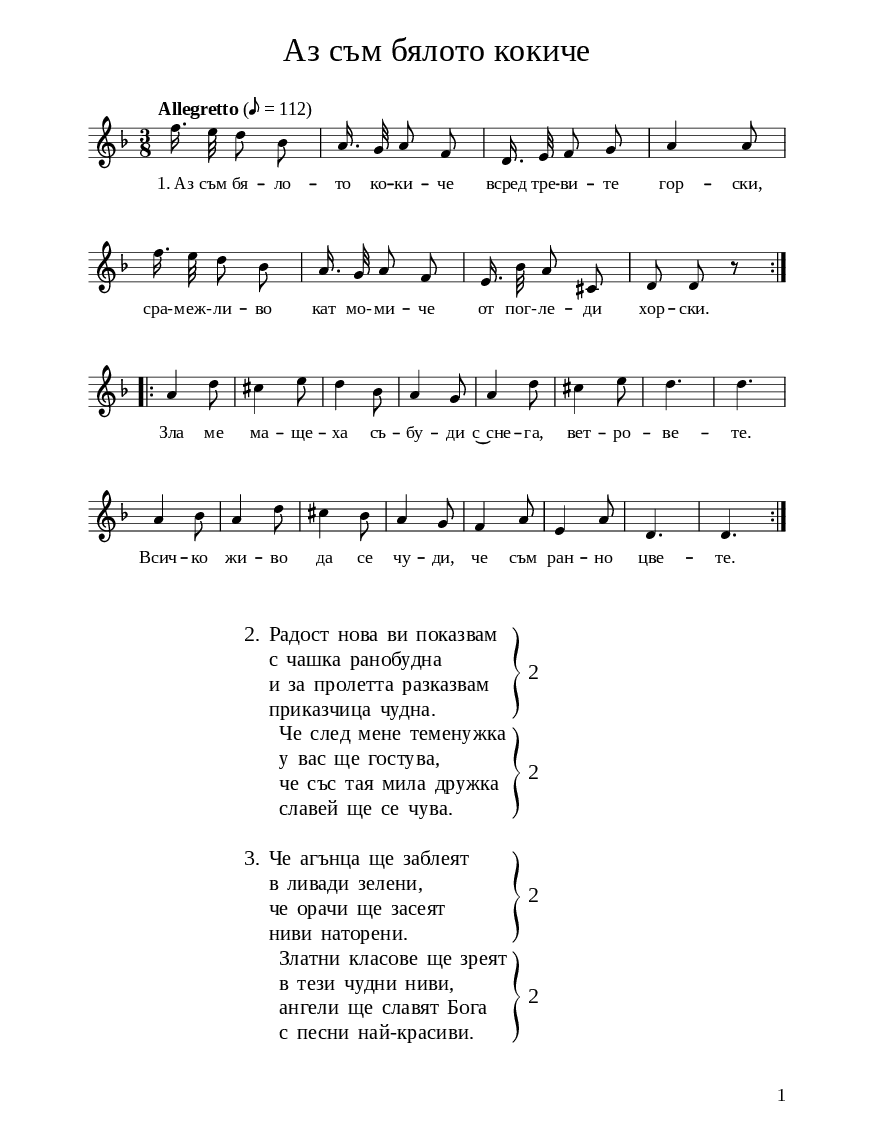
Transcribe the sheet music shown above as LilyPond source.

  \version "2.24.3"

% include paper part and global functions
\include "include/globals.ily"

"rightBraces047" = \markup {
  \column {
    % repeat braces
    \translate #'(0 . -3.1 )
    \right-brace #44

    \translate #'(0 . -5.2 )
    \right-brace #44

    \translate #'(0 . -7.6 )
    \right-brace #44

    \translate #'(0 . -5.2 )
    \right-brace #44

  }
  \column {
    % repeat numbers
    \translate #'(0 . -3.7 )
    2

    \translate #'(0 . -9.3 )
    2

    \translate #'(0 . -11.9 )
    2

    \translate #'(0 . -9.7 )
    2
  }
}

\bookpart {
  \label #'ref047
  \tocItem \markup "Аз съм бялото кокиче"
  \include "include/bookpart-paper.ily"
  \score {
    \include "include/score-layout.ily"


    \new Voice \absolute  {
      \clef treble
      \key d \minor
      \time 3/8
      \tempoFunc "Allegretto" 8 "112"
      \autoBeamOff

      f''16. e''32 d''8 bes' | a'16. g'32 a'8 f' | d'16. e'32 f'8 g' | a'4 a'8 \break |
      f''16. e''32 d''8 bes' | a'16. g'32 a'8 f' | e'16. bes'32 a'8 cis' | d'8 d' r | \bar ":|." \break
      
        \bar ":|.|:"
        a'4 d''8 | cis''4 e''8 | d''4 bes'8 | a'4 g'8 | a'4 d''8 | cis''4 e''8 | d''4. |  d''4. \break | % 17
        a'4 bes'8 | a'4 d''8 | cis''4 bes'8 |  a'4 g'8 | f'4 a'8 | e'4 a'8 |  d'4. | d'4.
      \bar ":|." \break |
    }

    \addlyrics {
      "1. Аз" съм бя -- ло -- то ко -- ки -- че
      всред тре -- ви -- те гор -- ски,
      "сра-" -- "меж-" -- ли -- во кат "мо-" -- ми -- че
      от "пог-" -- ле -- ди хор -- ски. Зла ме ма -- ще -- ха съ -- бу -- ди
      с~сне -- га, вет -- ро -- ве -- те.
      Всич -- ко жи -- во да се чу -- ди,
      че съм ран -- но цве -- те.}
        \header {
          title = \titleFunc "Аз съм бялото кокиче" "Az săm bjaloto kokiče"
        }

        \midi{}

      } % score

      \markup \fontsize #bgCoupletFontSize {
        \hspace #15
        \override #`(baseline-skip . ,bgCoupletBaselineSkip)
        \column {
          \line {    2. Радост нова ви показвам }
          \line {   "   " с чашка ранобудна }
          \line {   "   " и за пролетта разказвам }
          \line {   "   " приказчица чудна. }

          \line {  "     " Че след мене теменужка  }
          \line {   "     " у вас ще гостува, }
          \line {   "     " че със тая мила дружка }
          \line {   "     " славей ще се чува. }

          \line { " " }
          \line { 3. Че агънца ще заблеят  }
          \line {   "   " в ливади зелени, }
          \line {   "   " че орачи ще засеят }
          \line {   "   " ниви наторени. }

          \line { "     " Златни класове ще зреят  }
          \line {   "     " в тези чудни ниви, }
          \line {   "     " ангели ще славят Бога }
          \line {   "     " с песни най-красиви. }
        }  \"rightBraces047"

      }  % markup

    } % bookpart
